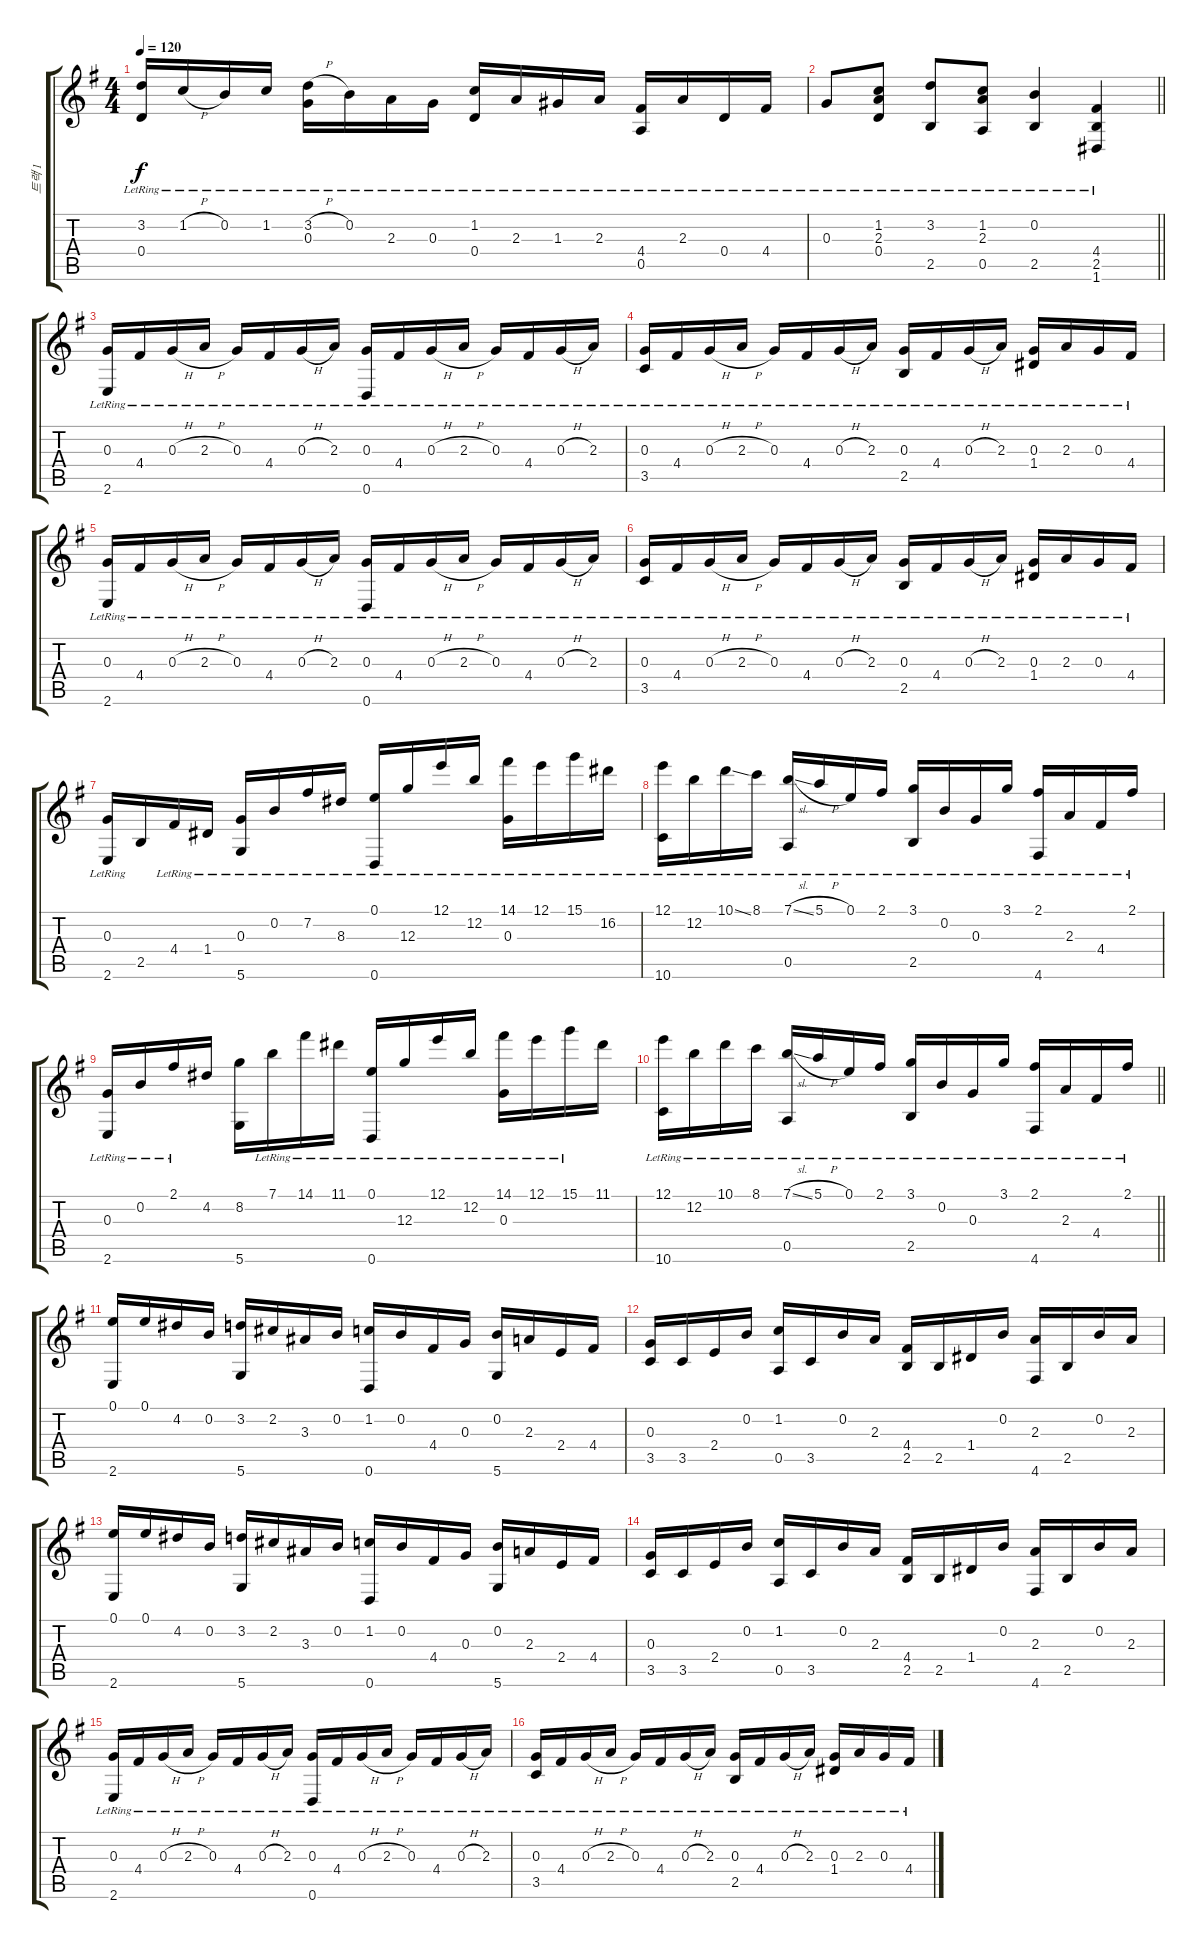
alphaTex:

\track ("트랙 1" "트랙 1") {instrument acousticguitarsteel}
\staff {score tabs}
\tuning (E4 B3 G3 D3 A2 D2) {hide}
\ts (4 4)
\tempo 120
\clef g2
\ks g
(3.2{lr} 0.4{lr}).16{dy f} 1.2{h lr}.16 0.2{lr}.16 1.2{lr}.16 (3.2{h lr} 0.3{lr}).16 0.2{lr}.16 2.3{lr}.16 0.3{lr}.16 (1.2{lr} 0.4{lr}).16 2.3{lr}.16 1.3{lr}.16 2.3{lr}.16 (4.4{lr} 0.5{lr}).16 2.3{lr}.16 0.4{lr}.16 4.4{lr}.16 |
\barLineRight lightlight
0.3{lr}.8 (1.2{lr} 2.3{lr} 0.4{lr}).8 (3.2{lr} 2.5{lr}).8 (1.2{lr} 2.3{lr} 0.5{lr}).8 (0.2{lr} 2.5{lr}).4 (4.4{lr} 2.5{lr} 1.6{lr}).4 |
(0.3{lr} 2.6{lr}).16 4.4{lr}.16 0.3{h lr}.16 2.3{h lr}.16 0.3{lr}.16 4.4{lr}.16 0.3{h lr}.16 2.3{lr}.16 (0.3{lr} 0.6{lr}).16 4.4{lr}.16 0.3{h lr}.16 2.3{h lr}.16 0.3{lr}.16 4.4{lr}.16 0.3{h lr}.16 2.3{lr}.16 |
(0.3{lr} 3.5{lr}).16 4.4{lr}.16 0.3{h lr}.16 2.3{h lr}.16 0.3{lr}.16 4.4{lr}.16 0.3{h lr}.16 2.3{lr}.16 (0.3{lr} 2.5{lr}).16 4.4{lr}.16 0.3{h lr}.16 2.3{lr}.16 (0.3{lr} 1.4{lr}).16 2.3{lr}.16 0.3{lr}.16 4.4{lr}.16 |
(0.3{lr} 2.6{lr}).16 4.4{lr}.16 0.3{h lr}.16 2.3{h lr}.16 0.3{lr}.16 4.4{lr}.16 0.3{h lr}.16 2.3{lr}.16 (0.3{lr} 0.6{lr}).16 4.4{lr}.16 0.3{h lr}.16 2.3{h lr}.16 0.3{lr}.16 4.4{lr}.16 0.3{h lr}.16 2.3{lr}.16 |
(0.3{lr} 3.5{lr}).16 4.4{lr}.16 0.3{h lr}.16 2.3{h lr}.16 0.3{lr}.16 4.4{lr}.16 0.3{h lr}.16 2.3{lr}.16 (0.3{lr} 2.5{lr}).16 4.4{lr}.16 0.3{h lr}.16 2.3{lr}.16 (0.3{lr} 1.4{lr}).16 2.3{lr}.16 0.3{lr}.16 4.4{lr}.16 |
(0.3{lr} 2.6{lr}).16 2.5.16 4.4{lr}.16 1.4{lr}.16 (0.3{lr} 5.6).16 0.2{lr}.16 7.2{lr}.16 8.3{lr}.16 (0.1{lr} 0.6{lr}).16 12.3{lr}.16 12.1{lr}.16 12.2{lr}.16 (14.1{lr} 0.3).16 12.1{lr}.16 15.1{lr}.16 16.2{lr}.16 |
(12.1{lr} 10.6{lr}).16 12.2{lr}.16 10.1{ss lr}.16 8.1{lr}.16 (7.1{sl lr} 0.5{lr}).16 5.1{h lr}.16 0.1{lr}.16 2.1{lr}.16 (3.1{lr} 2.5{lr}).16 0.2{lr}.16 0.3{lr}.16 3.1{lr}.16 (2.1{lr} 4.6{lr}).16 2.3{lr}.16 4.4{lr}.16 2.1{lr}.16 |
(0.3{lr} 2.6{lr}).16 0.2{lr}.16 2.1{lr}.16 4.2.16 (8.2 5.6).16 7.1{lr}.16 14.1{lr}.16 11.1{lr}.16 (0.1{lr} 0.6{lr}).16 12.3{lr}.16 12.1{lr}.16 12.2{lr}.16 (14.1{lr} 0.3).16 12.1{lr}.16 15.1{lr}.16 11.1.16 |
\barLineRight lightlight
(12.1{lr} 10.6{lr}).16 12.2{lr}.16 10.1{lr}.16 8.1{lr}.16 (7.1{sl lr} 0.5).16 5.1{h lr}.16 0.1{lr}.16 2.1{lr}.16 (3.1{lr} 2.5{lr}).16 0.2{lr}.16 0.3{lr}.16 3.1{lr}.16 (2.1{lr} 4.6{lr}).16 2.3{lr}.16 4.4{lr}.16 2.1{lr}.16 |
(0.1 2.6).16 0.1.16 4.2.16 0.2.16 (3.2 5.6).16 2.2.16 3.3.16 0.2.16 (1.2 0.6).16 0.2.16 4.4.16 0.3.16 (0.2 5.6).16 2.3.16 2.4.16 4.4.16 |
(0.3 3.5).16 3.5.16 2.4.16 0.2.16 (1.2 0.5).16 3.5.16 0.2.16 2.3.16 (4.4 2.5).16 2.5.16 1.4.16 0.2.16 (2.3 4.6).16 2.5.16 0.2.16 2.3.16 |
(0.1 2.6).16 0.1.16 4.2.16 0.2.16 (3.2 5.6).16 2.2.16 3.3.16 0.2.16 (1.2 0.6).16 0.2.16 4.4.16 0.3.16 (0.2 5.6).16 2.3.16 2.4.16 4.4.16 |
(0.3 3.5).16 3.5.16 2.4.16 0.2.16 (1.2 0.5).16 3.5.16 0.2.16 2.3.16 (4.4 2.5).16 2.5.16 1.4.16 0.2.16 (2.3 4.6).16 2.5.16 0.2.16 2.3.16 |
(0.3{lr} 2.6{lr}).16 4.4{lr}.16 0.3{h lr}.16 2.3{h lr}.16 0.3{lr}.16 4.4{lr}.16 0.3{h lr}.16 2.3{lr}.16 (0.3{lr} 0.6{lr}).16 4.4{lr}.16 0.3{h lr}.16 2.3{h lr}.16 0.3{lr}.16 4.4{lr}.16 0.3{h lr}.16 2.3{lr}.16 |
(0.3{lr} 3.5{lr}).16 4.4{lr}.16 0.3{h lr}.16 2.3{h lr}.16 0.3{lr}.16 4.4{lr}.16 0.3{h lr}.16 2.3{lr}.16 (0.3{lr} 2.5{lr}).16 4.4{lr}.16 0.3{h lr}.16 2.3{lr}.16 (0.3{lr} 1.4{lr}).16 2.3{lr}.16 0.3{lr}.16 4.4{lr}.16
